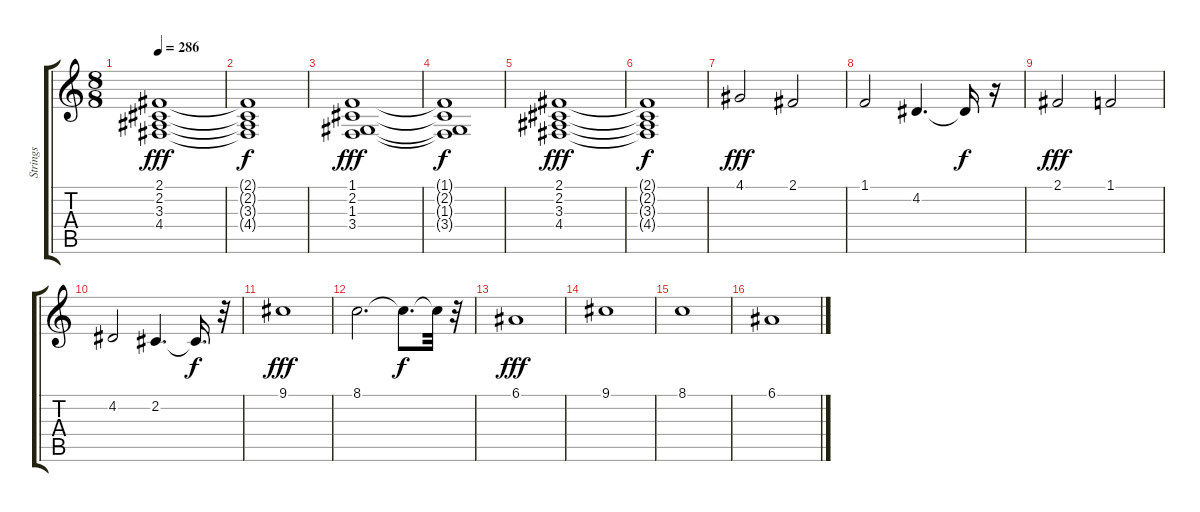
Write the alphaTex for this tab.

\track ("Strings" "Strings") {instrument stringensemble1}
\staff {score tabs}
\tuning (E4 B3 G3 D3 A2 E2) {hide}
\ts (8 8)
\tempo 286
\clef g2
\ks c
(2.1 2.2 3.3 4.4).1{dy fff} |
(2.1{t} 2.2{t} 3.3{t} 4.4{t}).1{dy f} |
(1.1 2.2 1.3 3.4).1{dy fff} |
(1.1{t} 2.2{t} 1.3{t} 3.4{t}).1{dy f} |
(2.1 2.2 3.3 4.4).1{dy fff} |
(2.1{t} 2.2{t} 3.3{t} 4.4{t}).1{dy f} |
4.1.2{dy fff} 2.1.2 |
1.1.2 4.2.4{d} 4.2{t}.16{dy f} r.16 |
2.1.2{dy fff} 1.1.2 |
4.2.2 2.2.4{d} 2.2{t}.16{d dy f} r.32 |
9.1.1{dy fff} |
8.1.2{d} 8.1{t}.8{d dy f} 8.1{t}.32 r.32 |
6.1.1{dy fff} |
9.1.1 |
8.1.1 |
6.1.1
